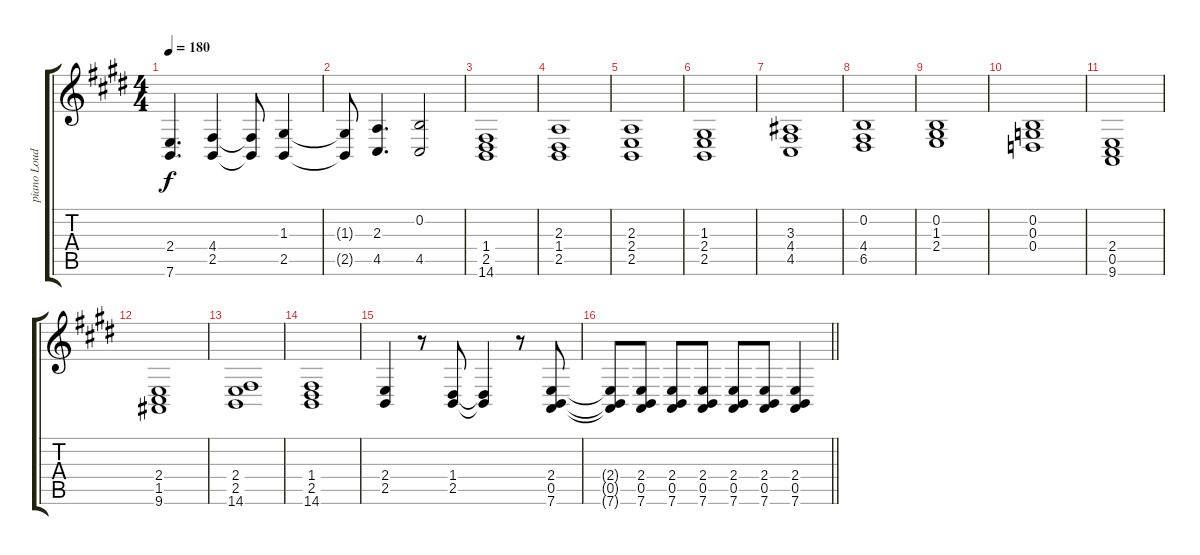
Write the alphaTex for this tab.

\track ("piano Loud" "piano Loud") {instrument electricgrandpiano}
\staff {score tabs}
\tuning (E4 B3 G3 D3 A2 E2) {hide}
\ts (4 4)
\tempo 180
\clef g2
\ks e
(2.4 7.6).4{d dy f} (4.4 2.5).4 (4.4{t} 2.5{t}).8 (1.3 2.5).4 |
(1.3{t} 2.5{t}).8 (2.3 4.5).4{d} (0.2 4.5).2 |
(1.4 2.5 14.6).1 |
(2.3 1.4 2.5).1 |
(2.3 2.4 2.5).1 |
(1.3 2.4 2.5).1 |
(3.3 4.4 4.5).1 |
(0.2 4.4 6.5).1 |
(0.2 1.3 2.4).1 |
(0.2 0.3 0.4).1 |
(2.4 0.5 9.6).1 |
(2.4 1.5 9.6).1 |
(2.4 2.5 14.6).1 |
(1.4 2.5 14.6).1 |
(2.4 2.5).4 r.8 (1.4 2.5).8 (1.4{t} 2.5{t}).4 r.8 (2.4 0.5 7.6).8 |
\barLineRight lightlight
(2.4{t} 0.5{t} 7.6{t}).8 (2.4 0.5 7.6).8 (2.4 0.5 7.6).8 (2.4 0.5 7.6).8 (2.4 0.5 7.6).8 (2.4 0.5 7.6).8 (2.4 0.5 7.6).4
